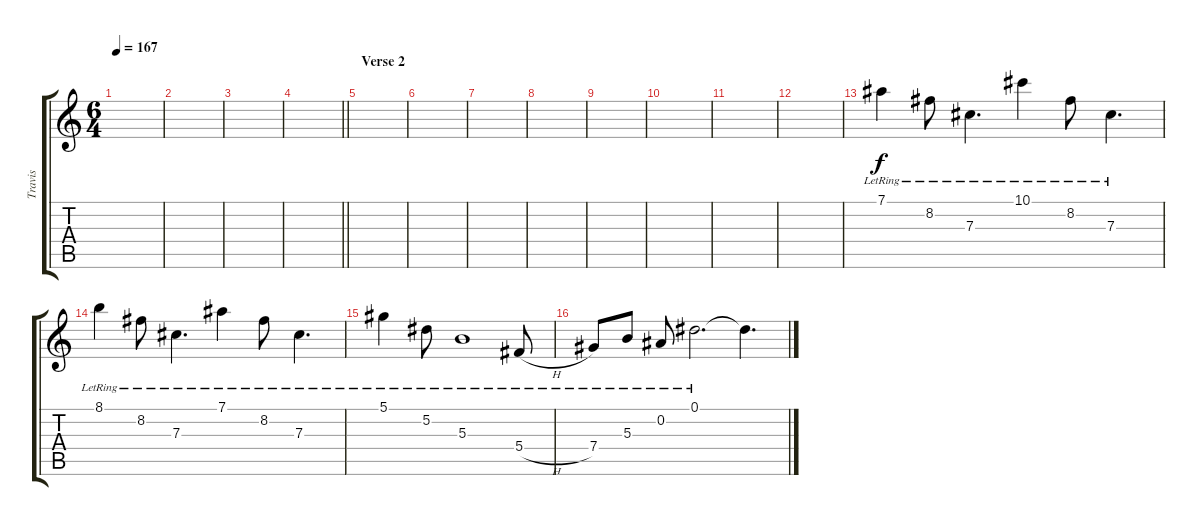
\track ("Travis" "Travis") {instrument electricguitarjazz}
\staff {score tabs}
\tuning (Eb4 Bb3 Gb3 Db3 Ab2 Eb2) {hide}
\ts (6 4)
\tempo 167
\clef g2
\ks c
|
|
|
\barLineRight lightlight
|
\section ("" "Verse 2")
|
|
|
|
|
|
|
|
7.1{lr}.4 8.2{lr}.8 7.3{lr}.4{d} 10.1{lr}.4 8.2{lr}.8 7.3{lr}.4{d} |
8.1{lr}.4 8.2{lr}.8 7.3{lr}.4{d} 7.1{lr}.4 8.2{lr}.8 7.3{lr}.4{d} |
5.1{lr}.4 5.2{lr}.8 5.3{lr}.1 5.4{h lr}.8 |
7.4{lr}.8 5.3{lr}.8 0.2{lr}.8 0.1{lr}.2{d} 0.1{t}.4{d}
